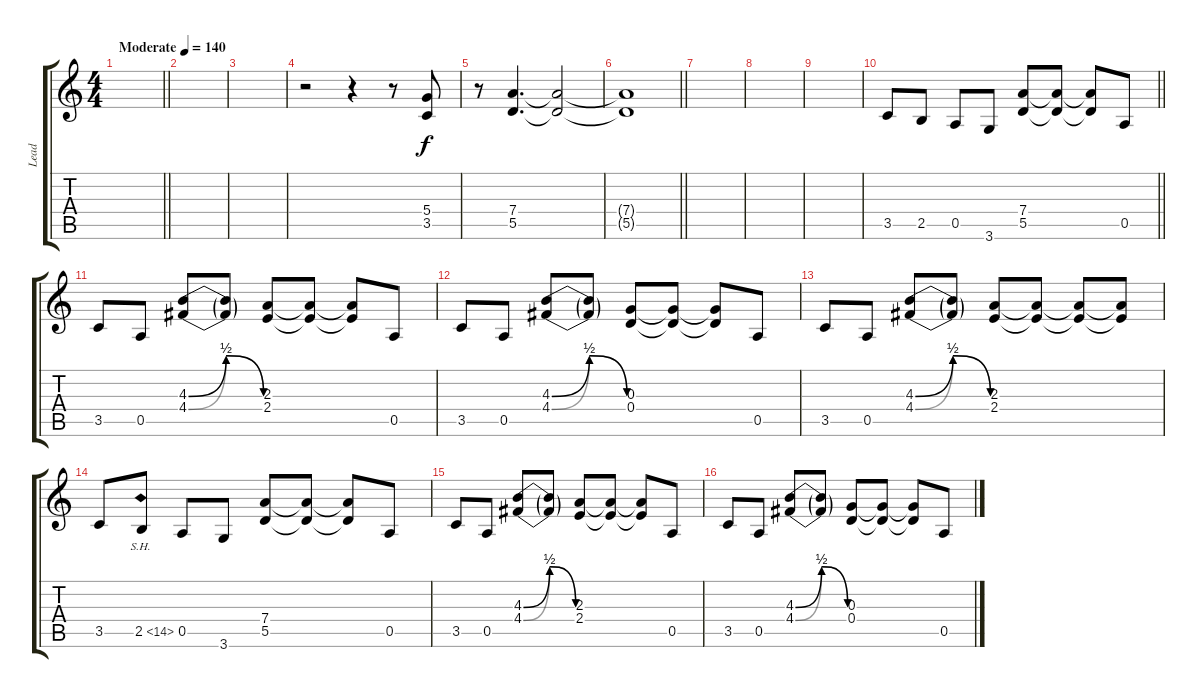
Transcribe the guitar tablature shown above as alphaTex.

\track ("Lead" "Lead") {instrument distortionguitar}
\staff {score tabs}
\tuning (E4 B3 G3 D3 A2 E2) {hide}
\ts (4 4)
\tempo (140 "Moderate")
\clef g2
\barLineRight lightlight
\ks aminor
|
|
|
r.2 r.4 r.8 (5.4 3.5).8 |
r.8 (7.4 5.5).4{d} (7.4{t} 5.5{t}).2 |
\barLineRight lightlight
(7.4{t} 5.5{t}).1 |
|
|
|
\barLineRight lightlight
3.5.8 2.5.8 0.5.8 3.6.8 (7.4 5.5).8 (7.4{t} 5.5{t}).8 (7.4{t} 5.5{t}).8 0.5.8 |
3.5.8 0.5.8 (4.3{be (bendrelease 0 0 10 2 10 2 60 0)} 4.4{be (bendrelease 0 0 10 2 10 2 60 0)}).8 (4.3{t} 4.4{t}).8 (2.3 2.4).8 (2.3{t} 2.4{t}).8 (2.3{t} 2.4{t}).8 0.5.8 |
3.5.8 0.5.8 (4.3{be (bendrelease 0 0 10 2 10 2 60 0)} 4.4{be (bendrelease 0 0 10 2 10 2 60 0)}).8 (4.3{t} 4.4{t}).8 (0.3 0.4).8 (0.3{t} 0.4{t}).8 (0.3{t} 0.4{t}).8 0.5.8 |
3.5.8 0.5.8 (4.3{be (bendrelease 0 0 10 2 10 2 60 0)} 4.4{be (bendrelease 0 0 10 2 10 2 60 0)}).8 (4.3{t} 4.4{t}).8 (2.3 2.4).8 (2.3{t} 2.4{t}).8 (2.3{t} 2.4{t}).8 (2.3{t} 2.4{t}).8 |
3.5.8 2.5{sh 12}.8 0.5.8 3.6.8 (7.4 5.5).8 (7.4{t} 5.5{t}).8 (7.4{t} 5.5{t}).8 0.5.8 |
3.5.8 0.5.8 (4.3{be (bendrelease 0 0 10 2 10 2 60 0)} 4.4{be (bendrelease 0 0 10 2 10 2 60 0)}).8 (4.3{t} 4.4{t}).8 (2.3 2.4).8 (2.3{t} 2.4{t}).8 (2.3{t} 2.4{t}).8 0.5.8 |
3.5.8 0.5.8 (4.3{be (bendrelease 0 0 10 2 10 2 60 0)} 4.4{be (bendrelease 0 0 10 2 10 2 60 0)}).8 (4.3{t} 4.4{t}).8 (0.3 0.4).8 (0.3{t} 0.4{t}).8 (0.3{t} 0.4{t}).8 0.5.8
